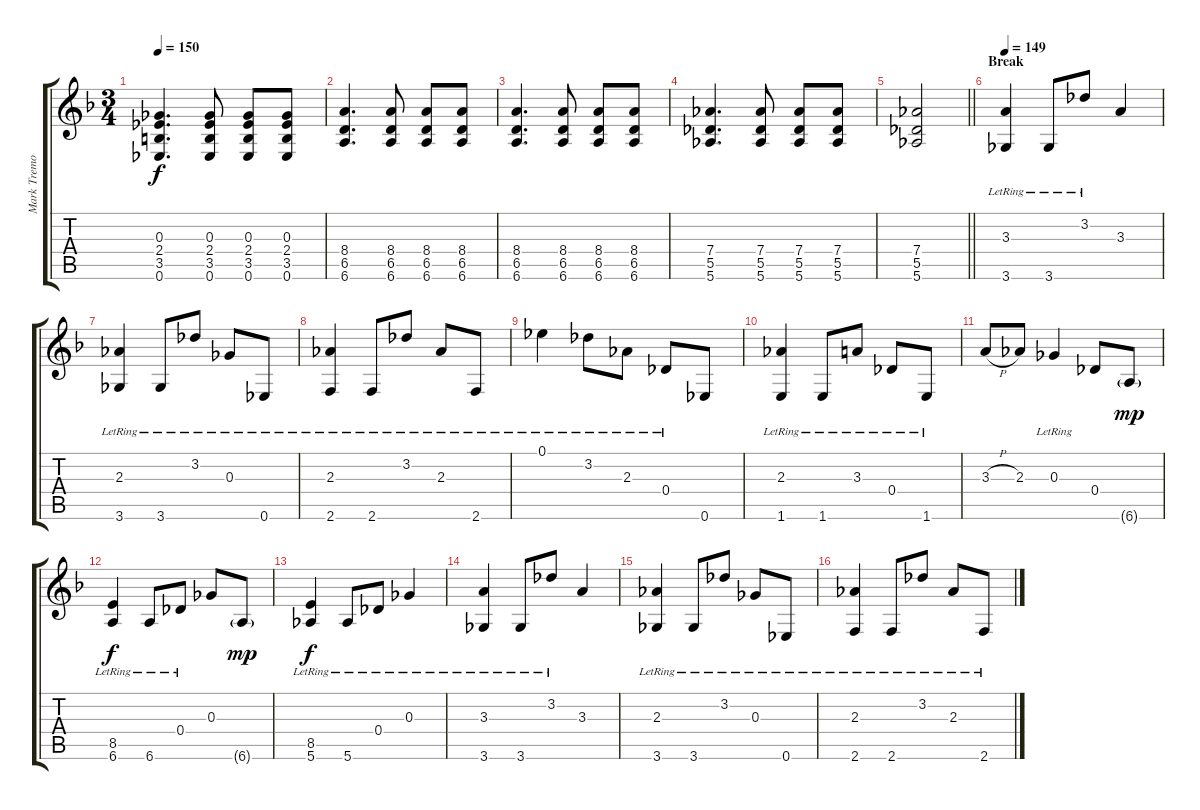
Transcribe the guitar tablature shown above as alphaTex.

\track ("Mark Tremonti" "Mark Tremo") {instrument electricguitarclean}
\staff {score tabs}
\tuning (Eb4 Bb3 Gb3 Db3 Ab2 Eb2) {hide}
\ts (3 4)
\tempo 150
\clef g2
\ks dminor
(0.3 2.4 3.5 0.6).4{d dy f} (0.3 2.4 3.5 0.6).8 (0.3 2.4 3.5 0.6).8 (0.3 2.4 3.5 0.6).8 |
(8.4 6.5 6.6).4{d} (8.4 6.5 6.6).8 (8.4 6.5 6.6).8 (8.4 6.5 6.6).8 |
(8.4 6.5 6.6).4{d} (8.4 6.5 6.6).8 (8.4 6.5 6.6).8 (8.4 6.5 6.6).8 |
(7.4 5.5 5.6).4{d} (7.4 5.5 5.6).8 (7.4 5.5 5.6).8 (7.4 5.5 5.6).8 |
\barLineRight lightlight
(7.4 5.5 5.6).2 |
\section ("" "Break")
\tempo 149
(3.3{lr} 3.6{lr}).4{volume 11 instrument electricguitarclean} 3.6{lr}.8 3.2{lr}.8 3.3.4 |
(2.3{lr} 3.6{lr}).4 3.6{lr}.8 3.2{lr}.8 0.3{lr}.8 0.6{lr}.8 |
(2.3{lr} 2.6{lr}).4 2.6{lr}.8 3.2{lr}.8 2.3{lr}.8 2.6{lr}.8 |
0.1{lr}.4 3.2{lr}.8 2.3{lr}.8 0.4{lr}.8 0.6.8 |
(2.3{lr} 1.6).4 1.6{lr}.8 3.3{lr}.8 0.4{lr}.8 1.6{lr}.8 |
3.3{h}.8 2.3.8 0.3{lr}.4 0.4.8 6.6{g}.8{dy mp} |
(8.5{lr} 6.6).4{dy f} 6.6{lr}.8 0.4{lr}.8 0.3.8 6.6{g}.8{dy mp} |
(8.5{lr} 5.6).4{dy f} 5.6{lr}.8 0.4{lr}.8 0.3{lr}.4 |
(3.3{lr} 3.6{lr}).4 3.6{lr}.8 3.2{lr}.8 3.3.4 |
(2.3{lr} 3.6{lr}).4 3.6{lr}.8 3.2{lr}.8 0.3{lr}.8 0.6{lr}.8 |
(2.3{lr} 2.6{lr}).4 2.6{lr}.8 3.2{lr}.8 2.3{lr}.8 2.6{lr}.8
